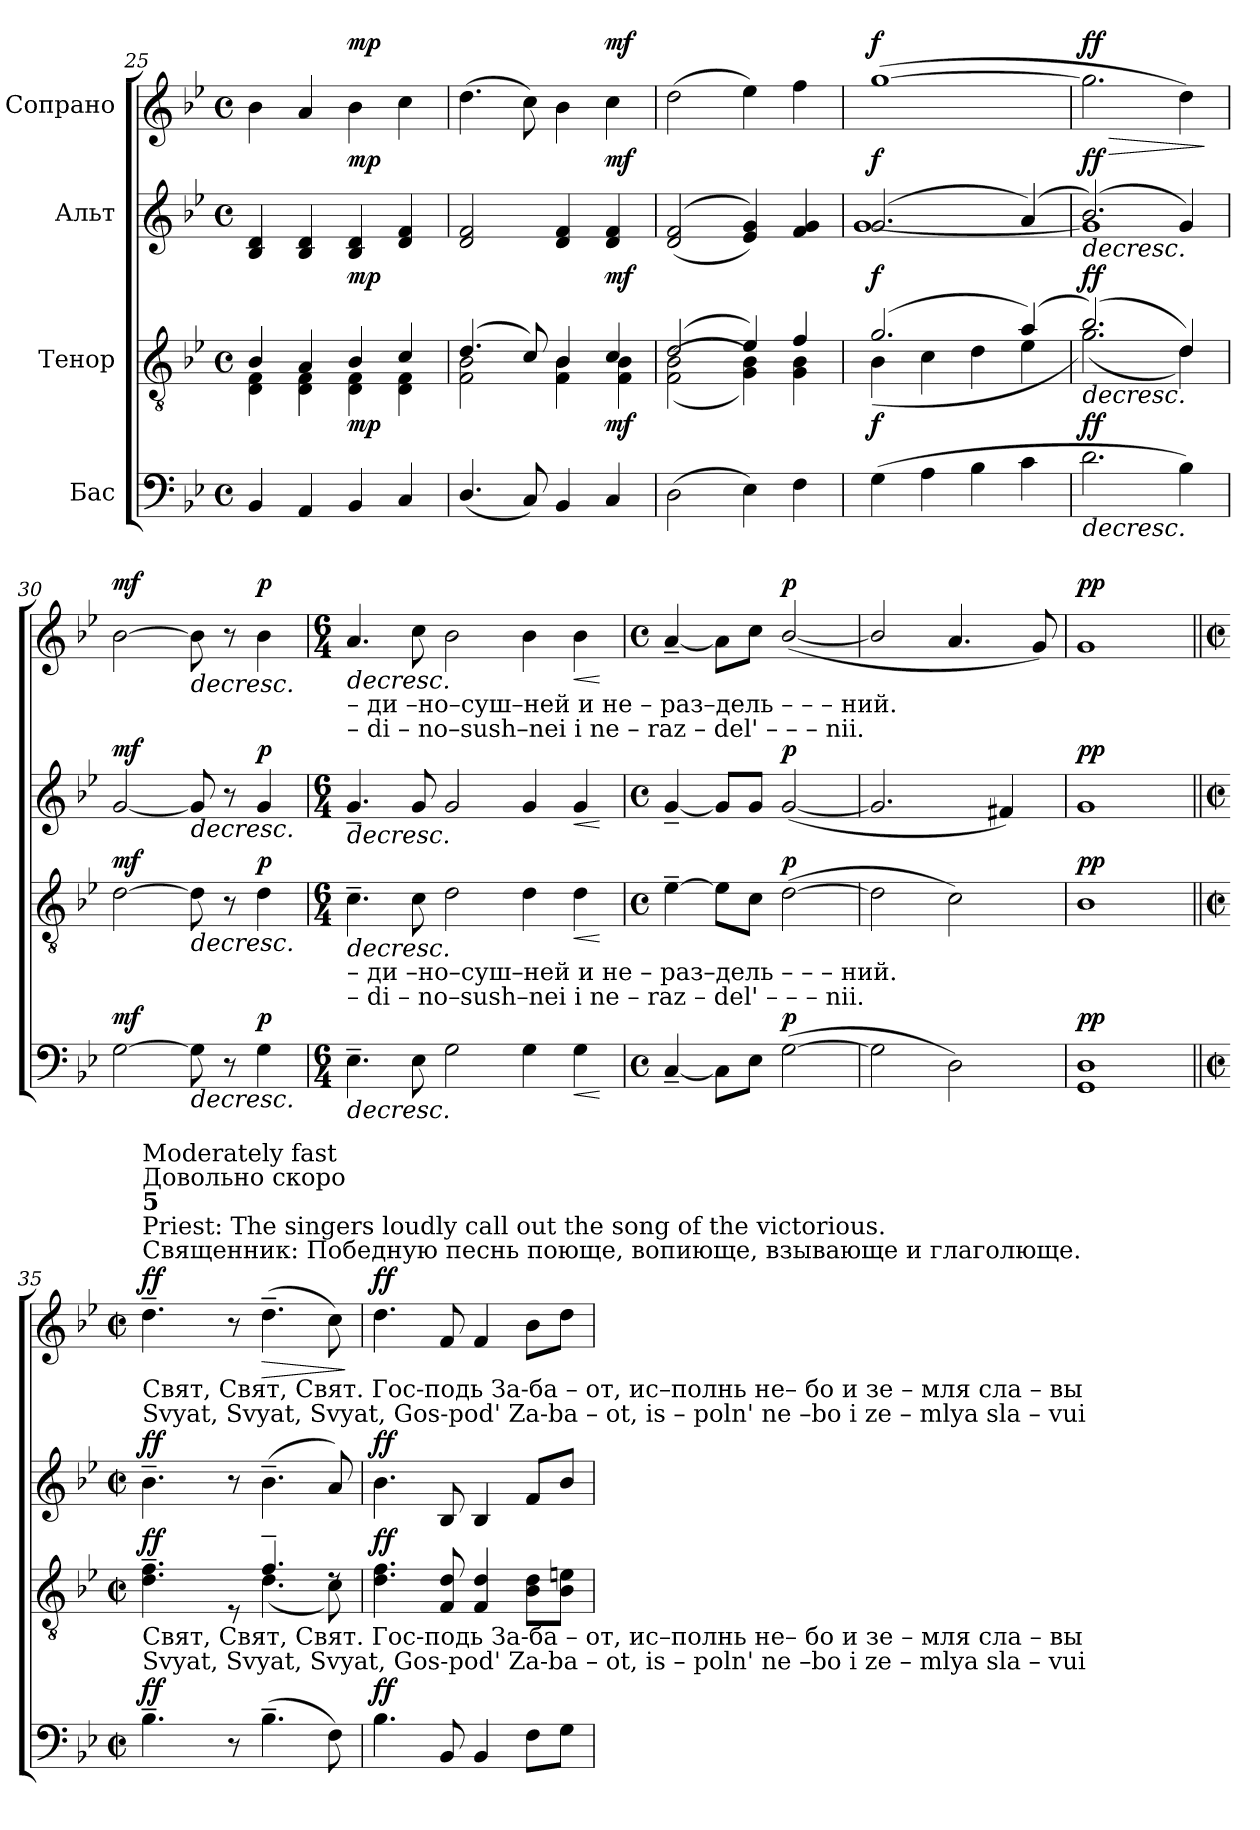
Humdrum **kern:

**kern	**dynam	**kern	**dynam	**kern	**dynam	**kern	**dynam
*part4	*part4	*part3	*part3	*part2	*part2	*part1	*part1
*staff4	*staff4	*staff3	*staff3	*staff2	*staff2	*staff1	*staff1
*I"Бас	*	*I"Тенор	*	*I"Альт	*	*I"Сопрано	*
*clefF4	*	*clefGv2	*	*clefG2	*	*clefG2	*
*k[b-e-]	*	*k[b-e-]	*	*k[b-e-]	*	*k[b-e-]	*
*M4/4	*	*M4/4	*	*M4/4	*	*M4/4	*
*met(c)	*	*met(c)	*	*met(c)	*	*met(c)	*
=25	=25	=25	=25	=25	=25	=25	=25
*	*	*^	*	*	*	*	*
4BB-/	.	4B-/	4D\ 4F\	.	4B-/ 4d/	.	4b-\	.
4AA/	.	4A/	4D\ 4F\	.	4B-/ 4d/	.	4a/	.
!	!LO:DY:a	!	!	!LO:DY:a	!	!LO:DY:a	!	!LO:DY:a
4BB-/	mp	4B-/	4D\ 4F\	mp	4B-/ 4d/	mp	4b-\	mp
4C/	.	4c/	4D\ 4F\	.	4d/ 4f/	.	4cc\	.
=26	=26	=26	=26	=26	=26	=26	=26	=26
(4.D/	.	(4.d/	2F\ 2B-\	.	2d/ 2f/	.	(4.dd\	.
8C/)	.	8c/)	.	.	.	.	8cc\)	.
4BB-/	.	4B-/	4F\ 4B-\	.	4d/ 4f/	.	4b-\	.
!	!LO:DY:a	!	!	!LO:DY:a	!	!LO:DY:a	!	!LO:DY:a
4C/	mf	4c/	4F\ 4B-\	mf	4d/ 4f/	mf	4cc\	mf
=27	=27	=27	=27	=27	=27	=27	=27	=27
(2D\	.	(2d/	((2F\ 2B-\	.	((>2d/ 2f/	.	(2dd\	.
4E-\)	.	4e-/)	4G\ 4B-\))	.	4e-/ 4g/))	.	4ee-\)	.
4F\	.	4f/	4G\ 4B-\	.	4f/ 4g/	.	4ff\	.
=28	=28	=28	=28	=28	=28	=28	=28	=28
*	*	*	*	*	*^	*	*	*
!	!LO:DY:a	!	!	!LO:DY:a	!	!	!LO:DY:a	!	!LO:DY:a
(4G\	f	(2.g/	(4B-\	f	(2.g/	[1g	f	(>[1gg	f
4A\	.	.	4c\	.	.	.	.	.	.
4B-\	.	.	4d\	.	.	.	.	.	.
4c\	.	(4a/)	4e-\	.	(4a/)	.	.	.	.
=29	=29	=29	=29	=29	=29	=29	=29	=29	=29
!	!LO:HP:b	!	!	!LO:HP:b	!	!	!LO:HP:b	!	!LO:HP:b
!	!LO:DY:n=1:a	!	!	!LO:DY:n=1:a	!	!	!LO:DY:n=1:a	!	!LO:DY:n=1:a
2.d\	> ff	(2.b-/)	(2.g\)	> ff	(2.b-/)	1g]	> ff	2.gg\]	> ff
4B-\)	.	4d/)	4d\)	.	4g/)	.	.	4dd\)	.
*	*	*v	*v	*	*	*	*	*	*
*	*	*	*	*v	*v	*	*	*
.	.	.	.	.	.	.	]
=30	=30	=30	=30	=30	=30	=30	=30
!	!LO:DY:a	!	!LO:DY:a	!	!LO:DY:a	!	!LO:DY:a
[2G\	mf	[2d\	mf	[2g/	mf	[2b-\	mf
!	!LO:HP:b	!	!LO:HP:b	!	!LO:HP:b	!	!LO:HP:b
8G\]	>	8d\]	>	8g/]	>	8b-\]	>
8r	.	8r	.	8r	.	8r	.
!	!LO:DY:a	!	!LO:DY:a	!	!LO:DY:a	!	!LO:DY:a
4G\	p	4d\	p	4g/	p	4b-\	p
.	]	.	]	.	]	.	]
!!LO:LB:g=z
=31	=31	=31	=31	=31	=31	=31	=31
*M6/4	*	*M6/4	*	*M6/4	*	*M6/4	*
!	!	!	!	!	!	!LO:TX:b:t=– ди –но–суш–ней и              не   –   раз–дель       –        –        –      ний.	!
!	!	!	!	!	!	!LO:TX:b:t=– di – no–sush–nei  i              ne   –   raz – del'         –        –        –       nii.	!
!	!	!LO:TX:b:t=– ди –но–суш–ней и              не   –   раз–дель       –        –        –      ний.	!	!	!	!	!
!	!	!LO:TX:b:t=– di – no–sush–nei  i              ne   –   raz – del'         –        –        –       nii.	!	!	!	!	!
!	!LO:HP:b	!	!LO:HP:b	!	!LO:HP:b	!	!LO:HP:b
4.E-~\	>	4.c~\	>	4.g~/	>	4.a/	>
8E-\	.	8c\	.	8g/	.	8cc\	.
2G\	.	2d\	.	2g/	.	2b-\	.
4G\	.	4d\	.	4g/	.	4b-\	.
!	!LO:HP:b	!	!LO:HP:b	!	!LO:HP:b	!	!LO:HP:b
4G\	<	4d\	<	4g/	<	4b-\	<
.	] [	.	] [	.	] [	.	] [
=32	=32	=32	=32	=32	=32	=32	=32
*M4/4	*	*M4/4	*	*M4/4	*	*M4/4	*
*met(c)	*	*met(c)	*	*met(c)	*	*met(c)	*
[4C~/	.	[4e-~\	.	[4g~/	.	[4a~/	.
8C\L]	.	8e-\L]	.	8g/L]	.	8a\L]	.
8E-\J	.	8c\J	.	8g/J	.	8cc\J	.
!	!LO:DY:a	!	!LO:DY:a	!	!LO:DY:a	!	!LO:DY:a
([2G\	p	([2d\	p	([2g/	p	([2b-/	p
=33	=33	=33	=33	=33	=33	=33	=33
2G\]	.	2d\]	.	2.g/]	.	2b-/]	.
2D\)	.	2c\)	.	.	.	4.a/	.
.	.	.	.	4f#X/)	.	.	.
.	.	.	.	.	.	8g/)	.
=34	=34	=34	=34	=34	=34	=34	=34
!	!LO:DY:a	!	!LO:DY:a	!	!LO:DY:a	!	!LO:DY:a
1GG 1D	pp	1B-	pp	1g	pp	1g	pp
!!LO:PB:g=z
=35||	=35||	=35||	=35||	=35||	=35||	=35||	=35||
*M2/2	*	*M2/2	*	*M2/2	*	*M2/2	*
*met(c|)	*	*met(c|)	*	*met(c|)	*	*met(c|)	*
*	*	*	*	*	*	*MM120	*
*	*	*^	*	*	*	*	*
!	!	!	!	!	!	!	!LO:TX:a:t=Священник&colon;  Победную песнь поюще, вопиюще, взывающе и глаголюще.	!
!	!	!	!	!	!	!	!LO:TX:a:t=Priest&colon;  The singers loudly call out the song of the victorious.	!
!	!	!	!	!	!	!	!LO:TX:a:B:t=5	!
!	!	!	!	!	!	!	!LO:TX:a:t=Довольно скоро	!
!	!	!	!	!	!	!	!LO:TX:a:t=Moderately fast	!
!	!	!	!	!	!	!	!LO:TX:b:t=Свят,            Свят,          Свят.  Гос-подь За-ба – от,           ис–полнь       не– бо    и      зе   – мля  сла    –     вы	!
!	!	!	!	!	!	!	!LO:TX:b:t=Svyat,           Svyat,        Svyat,  Gos-pod'  Za-ba – ot,             is – poln'          ne –bo     i      ze    – mlya sla     –     vui	!
!	!	!LO:TX:b:t=Свят,            Свят,          Свят.  Гос-подь За-ба – от,           ис–полнь       не– бо    и      зе   – мля  сла    –     вы	!	!	!	!	!	!
!	!	!LO:TX:b:t=Svyat,           Svyat,        Svyat,  Gos-pod'  Za-ba – ot,             is – poln'          ne –bo     i      ze    – mlya sla     –     vui	!	!	!	!	!	!
!	!LO:DY:a	!	!	!LO:DY:a	!	!LO:DY:a	!	!LO:DY:a
4.B-~\	ff	4.d\~ 4.f\~	4ryy	ff	4.b-~\	ff	4.dd~\	ff
.	.	.	4ryy	.	.	.	.	.
8r	.	8rE	.	.	8r	.	8r	.
!	!	!	!	!	!	!	!	!LO:HP:b
(4.B-~\	.	4.f~/	(4.d\	.	(4.b-~\	.	(4.dd~\	>
8F\)	.	8rd	8c\)	.	8a/)	.	8cc\)	.
*	*	*v	*v	*	*	*	*	*
.	]	.	]	.	]	.	]
=36	=36	=36	=36	=36	=36	=36	=36
!	!LO:DY:a	!	!LO:DY:a	!	!LO:DY:a	!	!LO:DY:a
4.B-\	ff	4.d\ 4.f\	ff	4.b-\	ff	4.dd\	ff
8BB-/	.	8F/ 8d/	.	8B-/	.	8f/	.
4BB-/	.	4F/ 4d/	.	4B-/	.	4f/	.
8F\L	.	8B-\ 8d\L	.	8f/L	.	8b-\L	.
8G\J	.	8B-\ 8en\J	.	8b-/J	.	8dd\J	.
=	=	=	=	=	=	=	=
*-	*-	*-	*-	*-	*-	*-	*-
